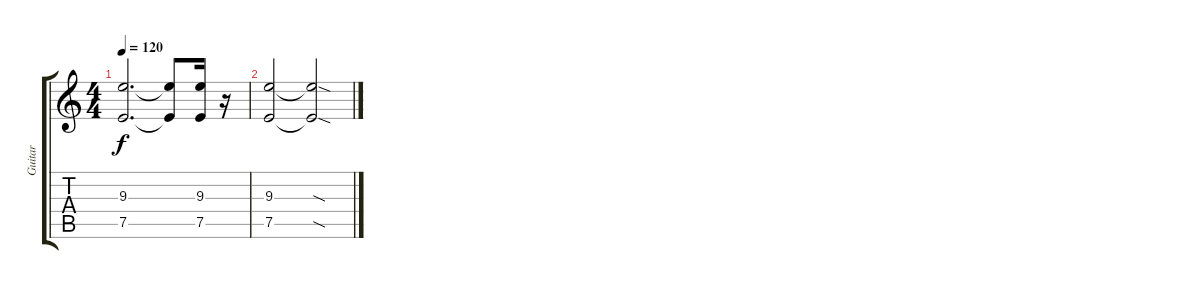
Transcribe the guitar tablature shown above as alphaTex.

\track ("Guitar" "Guitar") {instrument overdrivenguitar}
\staff {score tabs}
\tuning (E4 B3 G3 D3 A2 E2) {hide}
\ts (4 4)
\tempo 120
\clef g2
\ks c
(9.3 7.5).2{d dy f} (9.3{t} 7.5{t}).8 (9.3 7.5).16 r.16 |
(9.3 7.5).2 (9.3{sod t} 7.5{sod t}).2
